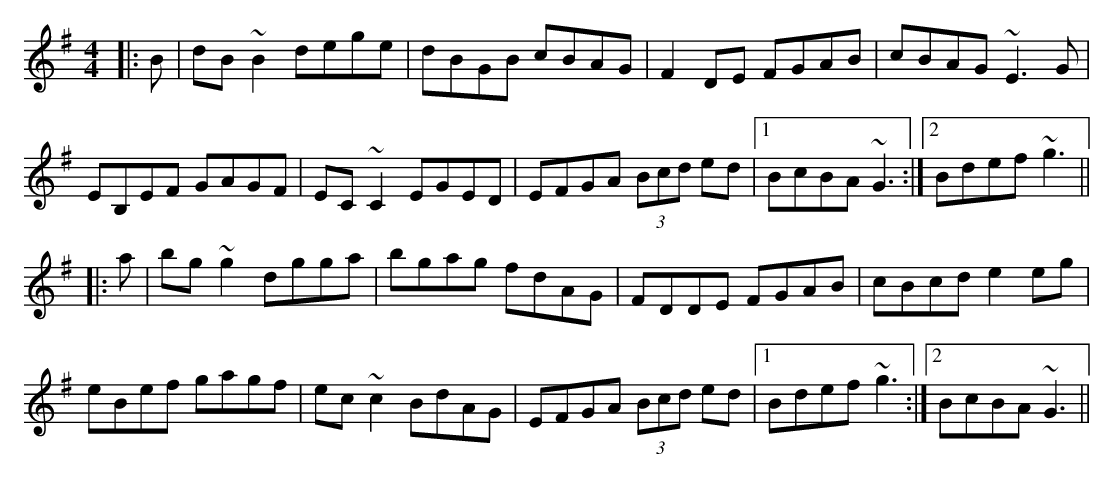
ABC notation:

X:1
M:4/4
K:G
|:B|dB~B2 dege|dBGB cBAG|F2DE FGAB|cBAG ~E3G|
EB,EF GAGF|EC~C2 EGED|EFGA (3Bcd ed|1 BcBA ~G3:|2 Bdef ~g3||
|:a|bg~g2 dgga|bgag fdAG|FDDE FGAB|cBcd e2eg|
eBef gagf|ec~c2 BdAG|EFGA (3Bcd ed|1 Bdef ~g3:|2 BcBA ~G3||
